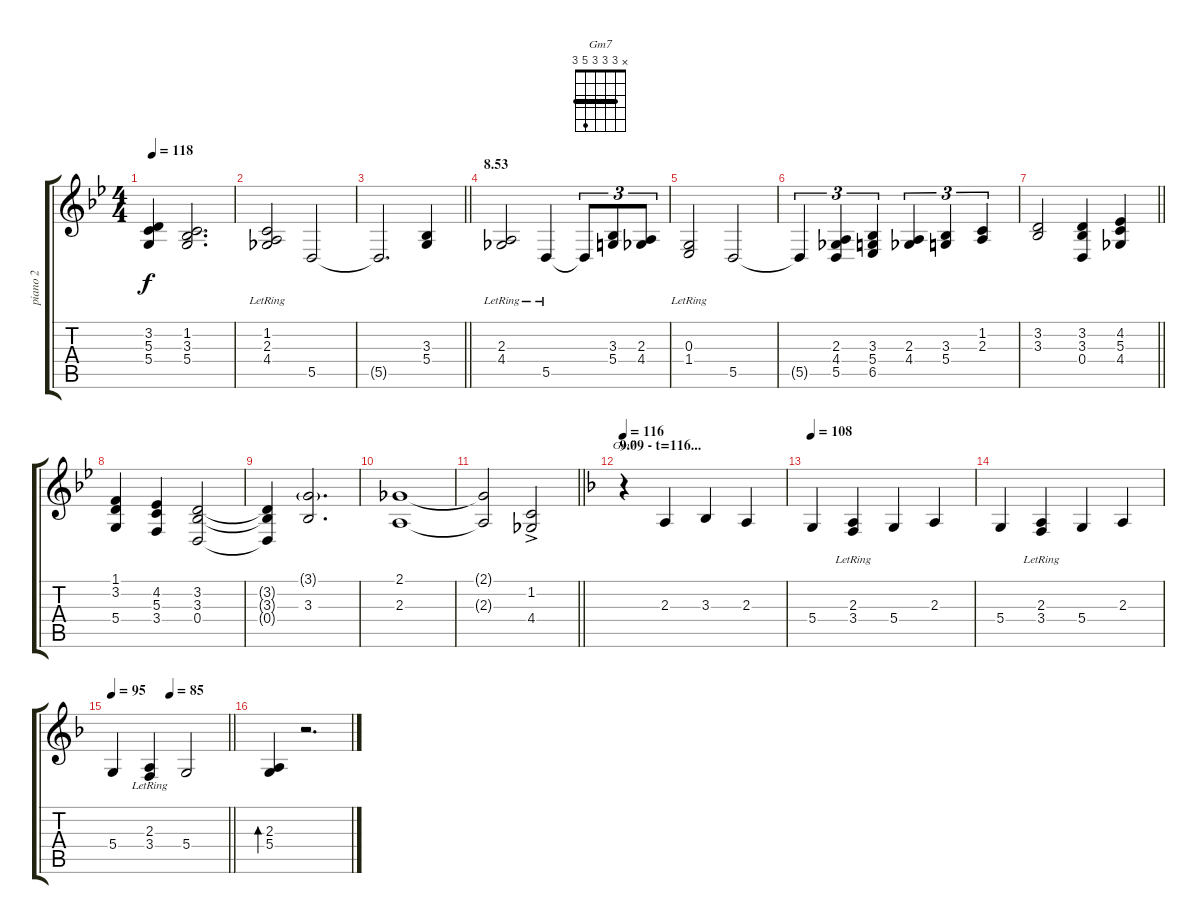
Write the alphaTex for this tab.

\track ("piano 2" "piano 2") {instrument acousticgrandpiano}
\staff {score tabs}
\tuning (E4 B3 G3 D3 A2 E2) {hide}
\chord ("Gm7" x 3 3 3 5 3) {barre 3}
\ts (4 4)
\tempo 118
\clef g2
\ks bb
(3.2{t} 5.3{t} 5.4{t}).4{dy f} (1.2 3.3 5.4).2{d} |
(1.2{lr} 2.3{lr} 4.4{lr}).2 5.5.2 |
\barLineRight lightlight
5.5{t}.2{d} (3.3 5.4).4 |
\section ("" "8.53")
(2.3{lr} 4.4{lr}).2 5.5{lr}.4 5.5{t}.8{tu (3 2)} (3.3 5.4).8{tu (3 2)} (2.3 4.4).8{tu (3 2)} |
(0.3{lr} 1.4{lr}).2 5.5.2 |
5.5{t}.4{tu (3 2)} (2.3 4.4 5.5).4{tu (3 2)} (3.3 5.4 6.5).4{tu (3 2)} (2.3 4.4).4{tu (3 2)} (3.3 5.4).4{tu (3 2)} (1.2 2.3).4{tu (3 2)} |
\barLineRight lightlight
(3.2 3.3).2 (3.2 3.3 0.4).4 (4.2 5.3 4.4).4 |
(1.1 3.2 5.4).4 (4.2 5.3 3.4).4 (3.2 3.3 0.4).2 |
(3.2{t} 3.3{t} 0.4{t}).4 (3.1{g} 3.3).2{d} |
(2.1 2.3).1 |
\barLineRight lightlight
(2.1{t} 2.3{t}).2 (1.2{ac} 4.4{ac}).2 |
\section ("" "9.09 - t=116...")
\tempo 116
\ks f
r.4{ch "Gm7"} 2.3.4 3.3.4 2.3.4 |
\tempo 108
5.4.4 (2.3{lr} 3.4).4 5.4.4 2.3.4 |
5.4.4 (2.3{lr} 3.4).4 5.4.4 2.3.4 |
\tempo 95
\tempo (85 0.5)
\barLineRight lightlight
5.4.4 (2.3{lr} 3.4).4 5.4.2 |
(2.3 5.4).4{bd 60} r.2{d}
